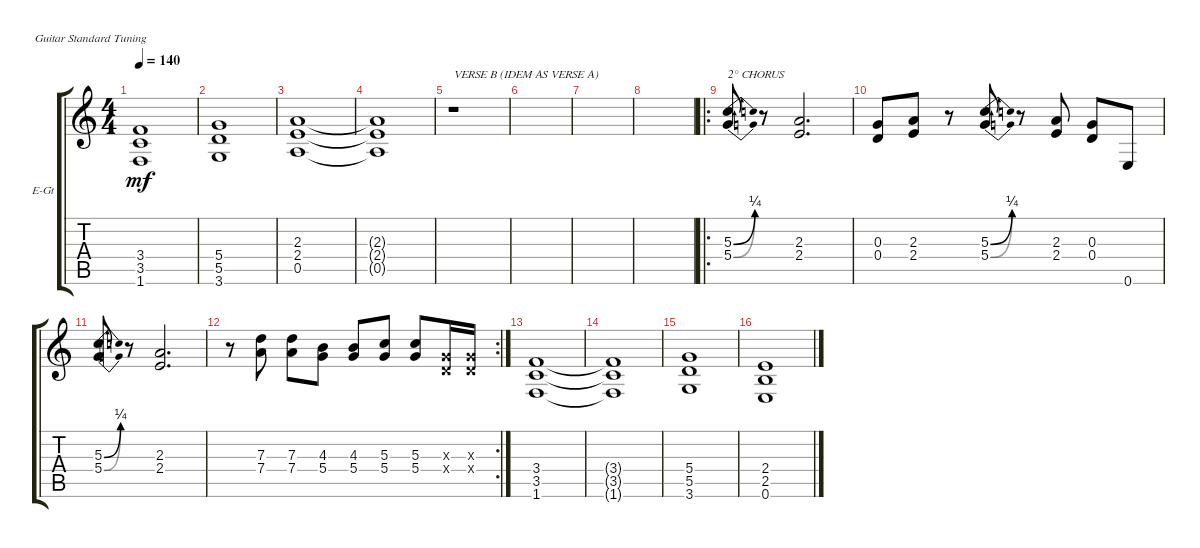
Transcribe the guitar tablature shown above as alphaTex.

\defaultSystemsLayout 4
\bracketExtendMode groupsimilarinstruments
\multiTrackTrackNamePolicy hidden
\firstSystemTrackNameOrientation horizontal
\otherSystemsTrackNameOrientation horizontal
\track ("Electric Guitar" "E-Gt") {instrument distortionguitar}
\staff {score tabs}
\tuning (E4 B3 G3 D3 A2 E2)
\ts (4 4)
\tempo 140
\clef g2
\ks aminor
(1.6 3.5 3.4).1{dy mf} |
(3.6 5.5 5.4).1 |
(0.5 2.4 2.3).1 |
(0.5{t} 2.4{t} 2.3{t}).1 |
r.1{txt "VERSE B (IDEM AS VERSE A)"} |
|
|
|
\ro
\scale
0.256594 (5.4{be (bend 0 0 13.799999999999999 1)} 5.3{be (bend 0 0 13.2 1)}).8{txt "2° CHORUS"} r.8 (2.4 2.3).2{d} |
\scale
0.250615 (0.4 0.3).8 (2.3 2.4).8 r.8 (5.4{be (bend 0 0 12 1)} 5.3{be (bend 0 0 13.799999999999999 1)}).8 r.8 (2.4 2.3).8 (0.4 0.3).8 0.6.8 |
\scale
0.239392 (5.4{be (bend 0 0 13.799999999999999 1)} 5.3{be (bend 0 0 13.2 1)}).8 r.8 (2.4 2.3).2{d} |
\rc 2
\scale
0.254587 r.8 (7.4 7.3).8 (7.4 7.3).8 (5.4 4.3).8 (5.4 4.3).8 (5.3 5.4).8 (5.4 5.3).8 (0.4{x} 0.3{x}).16 (0.4{x} 0.3{x}).16 |
\scale
0.25 (1.6 3.5 3.4).1 |
\scale
0.254286 (1.6{t} 3.5{t} 3.4{t}).1 |
\scale
0.238571 (3.6 5.5 5.4).1 |
\scale
0.257102 (0.6 2.5 2.4).1
